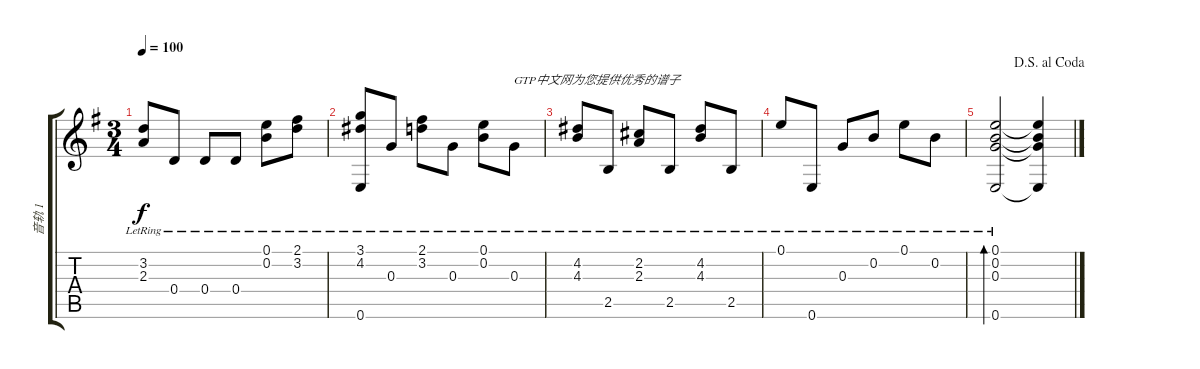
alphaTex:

\track ("音轨 1" "音轨 1") {instrument acousticguitarsteel}
\staff {score tabs}
\tuning (E4 B3 G3 D3 A2 E2) {hide}
\ts (3 4)
\tempo 100
\clef g2
\ks g
(3.2{lr} 2.3{lr}).8{dy f} 0.4{lr}.8 0.4{lr}.8 0.4{lr}.8 (0.1{lr} 0.2{lr}).8 (2.1{lr} 3.2{lr}).8 |
(3.1{lr} 4.2{lr} 0.6{lr}).8 0.3{lr}.8 (2.1{lr} 3.2{lr}).8 0.3{lr}.8 (0.1{lr} 0.2{lr}).8 0.3{lr}.8{txt "GTP中文网为您提供优秀的谱子"} |
(4.2{lr} 4.3{lr}).8 2.5{lr}.8 (2.2{lr} 2.3{lr}).8 2.5{lr}.8 (4.2{lr} 4.3{lr}).8 2.5{lr}.8 |
0.1{lr}.8 0.6{lr}.8 0.3{lr}.8 0.2{lr}.8 0.1{lr}.8 0.2{lr}.8 |
\jump dalsegnoalcoda
(0.1{lr} 0.2{lr} 0.3{lr} 0.6{lr}).2{bd 480} (0.1{t} 0.2{t} 0.3{t} 0.6{t}).4
